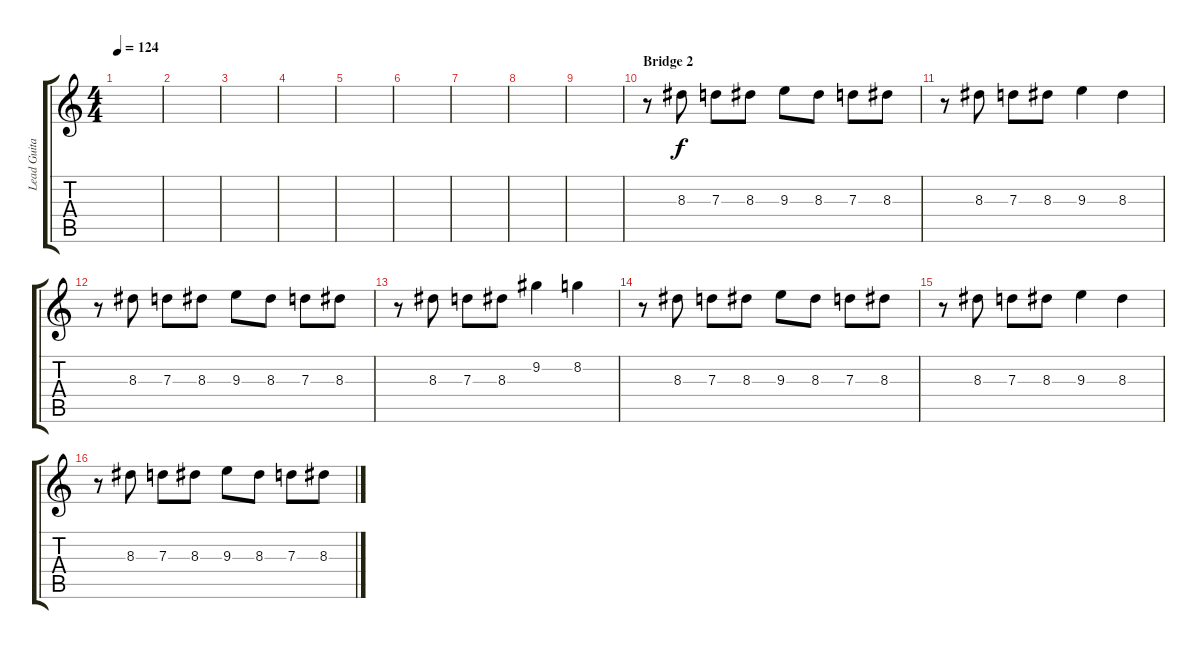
\track ("Lead Guitar " "Lead Guita") {instrument overdrivenguitar}
\staff {score tabs}
\tuning (E4 B3 G3 D3 A2 E2) {hide}
\ts (4 4)
\tempo 124
\clef g2
\ks c
|
|
|
|
|
|
|
|
|
\section ("" "Bridge 2")
r.8 8.3.8 7.3.8 8.3.8 9.3.8 8.3.8 7.3.8 8.3.8 |
r.8 8.3.8 7.3.8 8.3.8 9.3.4 8.3.4 |
r.8 8.3.8 7.3.8 8.3.8 9.3.8 8.3.8 7.3.8 8.3.8 |
r.8 8.3.8 7.3.8 8.3.8 9.2.4 8.2.4 |
r.8 8.3.8 7.3.8 8.3.8 9.3.8 8.3.8 7.3.8 8.3.8 |
r.8 8.3.8 7.3.8 8.3.8 9.3.4 8.3.4 |
r.8 8.3.8 7.3.8 8.3.8 9.3.8 8.3.8 7.3.8 8.3.8
